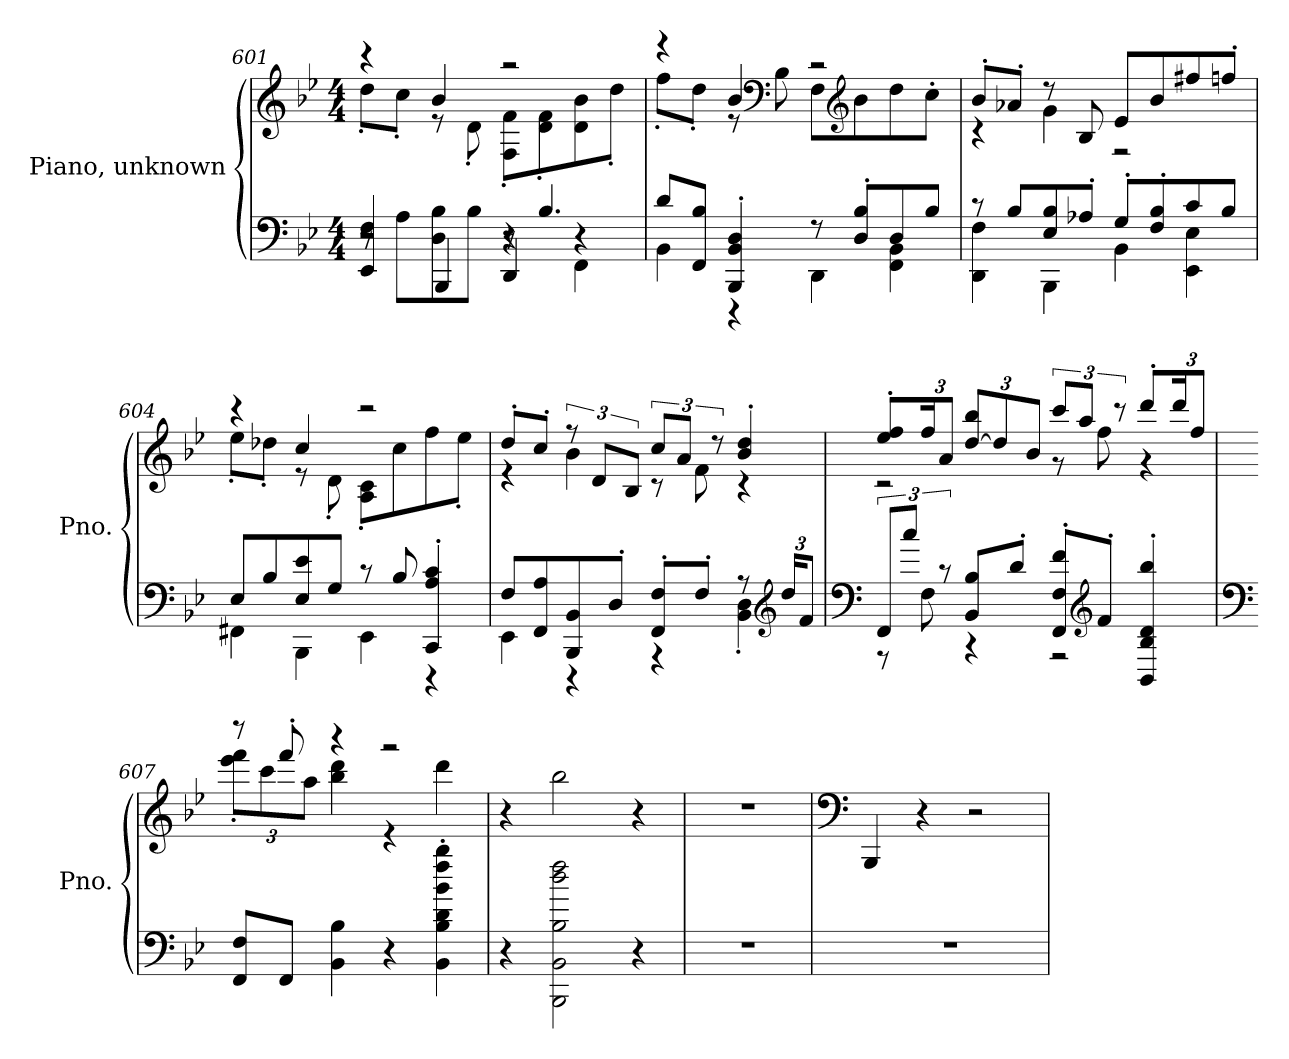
**kern	**kern
*part1	*part1
*staff2	*staff1
*I"Piano, unknown	*
*I'Pno.	*
!!LO:LB:g=z
*clefF4	*clefG2
*k[b-e-]	*k[b-e-]
*M4/4	*M4/4
=601	=601
*^	*^
*	*^	*	*
2r	8r	4EE-/ 4F/	4r	8dd'\L
.	8A\L	.	.	8cc'\J
.	8D\ 8B-\	4BBB-/	4b-/	8r
.	8B-\J	.	.	8d'\
8r	4r	4DD/	2r	8F\' 8f\'L
4.B-/	.	.	.	8d\' 8f\'
.	4FF\	4r	.	8d\ 8b-\
.	.	.	.	8dd'\J
*	*v	*v	*	*
=602	=602	=602	=602
8d/L	4BB-\	4r	8ff'\L
8FF/ 8B-/J	.	.	8dd'\J
4BBB-/' 4BB-/' 4D/'	4r	4b-/	8r
*	*	*clefF4	*
.	.	.	8B-\
8r	4DD\	2r	8F\L
*	*	*clefG2	*
8D/' 8B-/'L	.	.	8b-\
8D/	4FF\ 4BB-\	.	8dd\
8B-/J	.	.	8cc'\J
=603	=603	=603	=603
8r	4DD\ 4F\	8b-'/L	4r
8B-/L	.	8a-X'/J	.
8E-/ 8B-/	4BBB-\	8r	4g\
8A-X'/J	.	8B-/	.
8G'/L	4BB-\	8e-/L	2r
8F/' 8B-/'	.	8b-/	.
8c/	4EE-\ 4E-\	8ff#X/	.
8B-/J	.	8ffn'/J	.
=604	=604	=604	=604
8E-/L	4FF#X\	4r	8ee-'\L
8B-/	.	.	8dd-X'\J
8E-/ 8e-/	4BBB-\	4cc/	8r
8G/J	.	.	8d'\
8r	4EE-\	2r	8A\' 8c\'L
8B-/	.	.	8cc\
4CC/' 4A/' 4c/'	4r	.	8ff\
.	.	.	8ee-'\J
!!LO:LB:g=z	!!
=605	=605	=605	=605
8F/L	4EE-\	8dd'/L	4r
8FF/ 8A/	.	8cc'/J	.
8BBB-/ 8BB-/	4r	12r	4b-\
.	.	12d/L	.
8D'/J	.	.	.
.	.	12B-/J	.
8FF/' 8F/'L	4r	12cc/L	8r
.	.	12a/J	.
8F'/J	.	.	8f\
.	.	12r	.
8r	4BB-\' 4D\'	4b-/' 4dd/'	4r
*clefG2	*	*	*
*Xbrackettup	*	*	*
24dd/KL	.	.	.
12f/J	.	.	.
=606	=606	=606	=606
*clefF4	*	*	*
*brackettup	*	*	*
12FF/L	8r	8ee-/' 8ff/'L	2r
12cc/J	.	.	.
*	*	*Xbrackettup	*
.	8F\	24ff/K	.
12r	.	12a/J	.
8BB-/ 8B-/L	4r	[12dd/ 12bb-/L	.
.	.	12dd/]	.
8d'/J	.	.	.
.	.	12b-/J	.
*	*	*brackettup	*
8FF/' 8F/' 8f/'L	2r	12ccc/L	8r
.	.	12aa/J	.
*clefG2	*	*	*
8f'/J	.	.	8ff\
.	.	12r	.
4BB-/' 4B-/' 4d/' 4bb-/'	.	8ddd'/L	4r
*	*	*Xbrackettup	*
.	.	24ddd/K	.
.	.	12ff/J	.
*v	*v	*	*
=607	=607	=607
*clefF4	*	*
8FF/ 8F/L	8r	12eee-\' 12fff\'L
.	.	12ccc\
8FF/J	8fff'/	.
.	.	12aa\J
4BB-\ 4B-\	4r	4bb-\ 4ddd\
4r	2r	4r
4BB-\' 4B-\' 4d\' 4b-\' 4ff\' 4bb-\'	.	4ddd\
*	*v	*v
!!LO:LB:g=z
=608	=608
4r	4r
2BBB-\ 2BB-\ 2B-\ 2dd\ 2ff\	2bb-\
4r	4r
=609	=609
1r	1r
=610	=610
*	*clefF4
1r	4BBB-/
.	4r
.	2r
=	=
*-	*-
